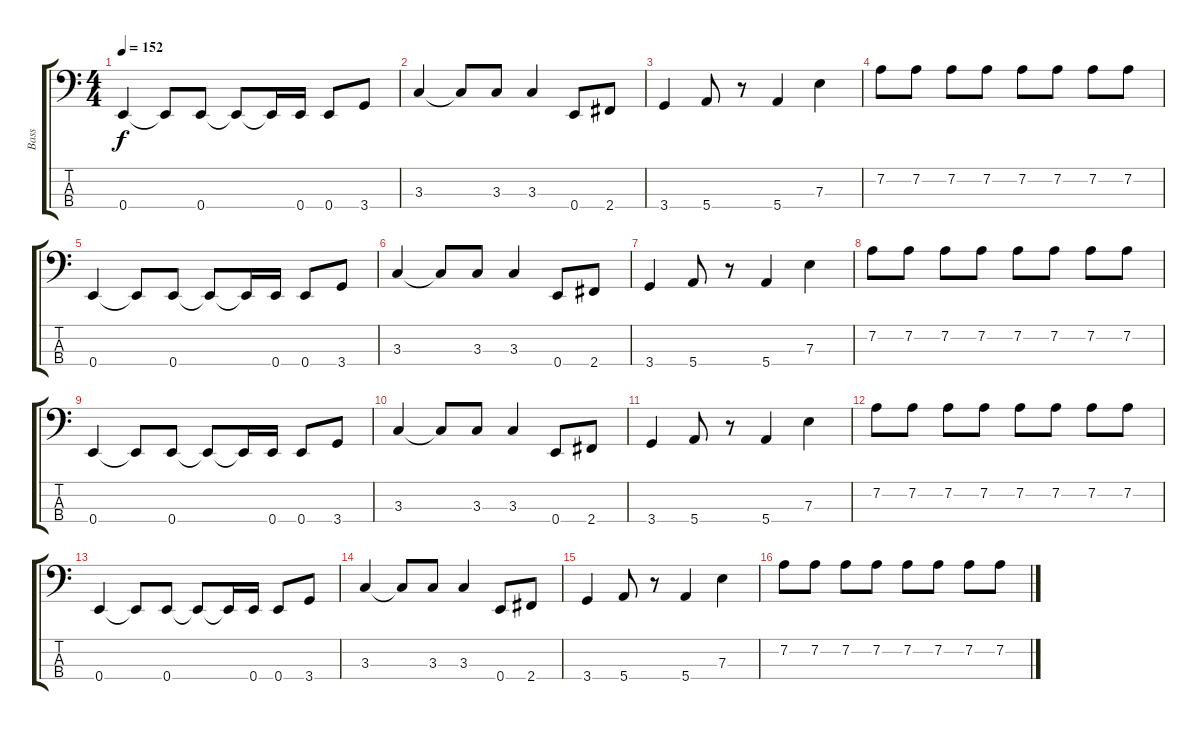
\track ("Bass" "Bass") {instrument electricbasspick}
\staff {score tabs}
\tuning (G2 D2 A1 E1) {hide}
\ts (4 4)
\tempo 152
\clef f4
\ks c
0.4.4{dy f} 0.4{t}.8 0.4.8 0.4{t}.8 0.4{t}.16 0.4.16 0.4.8 3.4.8 |
3.3.4 3.3{t}.8 3.3.8 3.3.4 0.4.8 2.4.8 |
3.4.4 5.4.8 r.8 5.4.4 7.3.4 |
7.2.8 7.2.8 7.2.8 7.2.8 7.2.8 7.2.8 7.2.8 7.2.8 |
0.4.4 0.4{t}.8 0.4.8 0.4{t}.8 0.4{t}.16 0.4.16 0.4.8 3.4.8 |
3.3.4 3.3{t}.8 3.3.8 3.3.4 0.4.8 2.4.8 |
3.4.4 5.4.8 r.8 5.4.4 7.3.4 |
7.2.8 7.2.8 7.2.8 7.2.8 7.2.8 7.2.8 7.2.8 7.2.8 |
0.4.4 0.4{t}.8 0.4.8 0.4{t}.8 0.4{t}.16 0.4.16 0.4.8 3.4.8 |
3.3.4 3.3{t}.8 3.3.8 3.3.4 0.4.8 2.4.8 |
3.4.4 5.4.8 r.8 5.4.4 7.3.4 |
7.2.8 7.2.8 7.2.8 7.2.8 7.2.8 7.2.8 7.2.8 7.2.8 |
0.4.4 0.4{t}.8 0.4.8 0.4{t}.8 0.4{t}.16 0.4.16 0.4.8 3.4.8 |
3.3.4 3.3{t}.8 3.3.8 3.3.4 0.4.8 2.4.8 |
3.4.4 5.4.8 r.8 5.4.4 7.3.4 |
7.2.8 7.2.8 7.2.8 7.2.8 7.2.8 7.2.8 7.2.8 7.2.8
